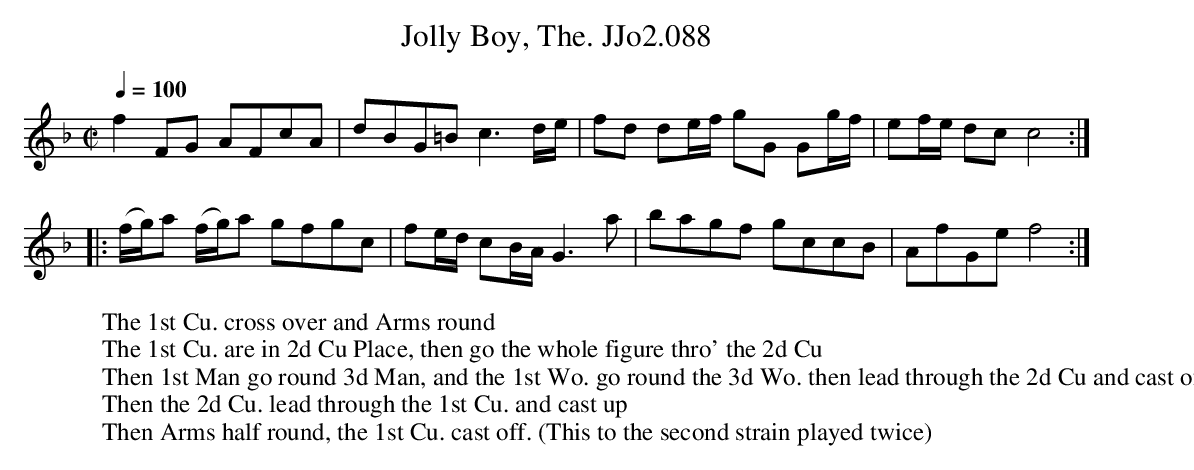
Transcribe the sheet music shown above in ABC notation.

X:1
T:Jolly Boy, The. JJo2.088
M:C|
L:1/8
Q:1/4=100
K:F
f2 FG AFcA | dBG=B c3 d/e/ | fd de/f/ gG Gg/f/ | ef/e/ dc c4:|
|:(f/g/)a (f/g/)a gfgc | fe/d/ cB/A/ G3 a | bagf gccB | AfGe f4 :|
W:The 1st Cu. cross over and Arms round
W:The 1st Cu. are in 2d Cu Place, then go the whole figure thro' the 2d Cu
W:Then 1st Man go round 3d Man, and the 1st Wo. go round the 3d Wo. then lead through the 2d Cu and cast off
W:Then the 2d Cu. lead through the 1st Cu. and cast up
W:Then Arms half round, the 1st Cu. cast off. (This to the second strain played twice)
